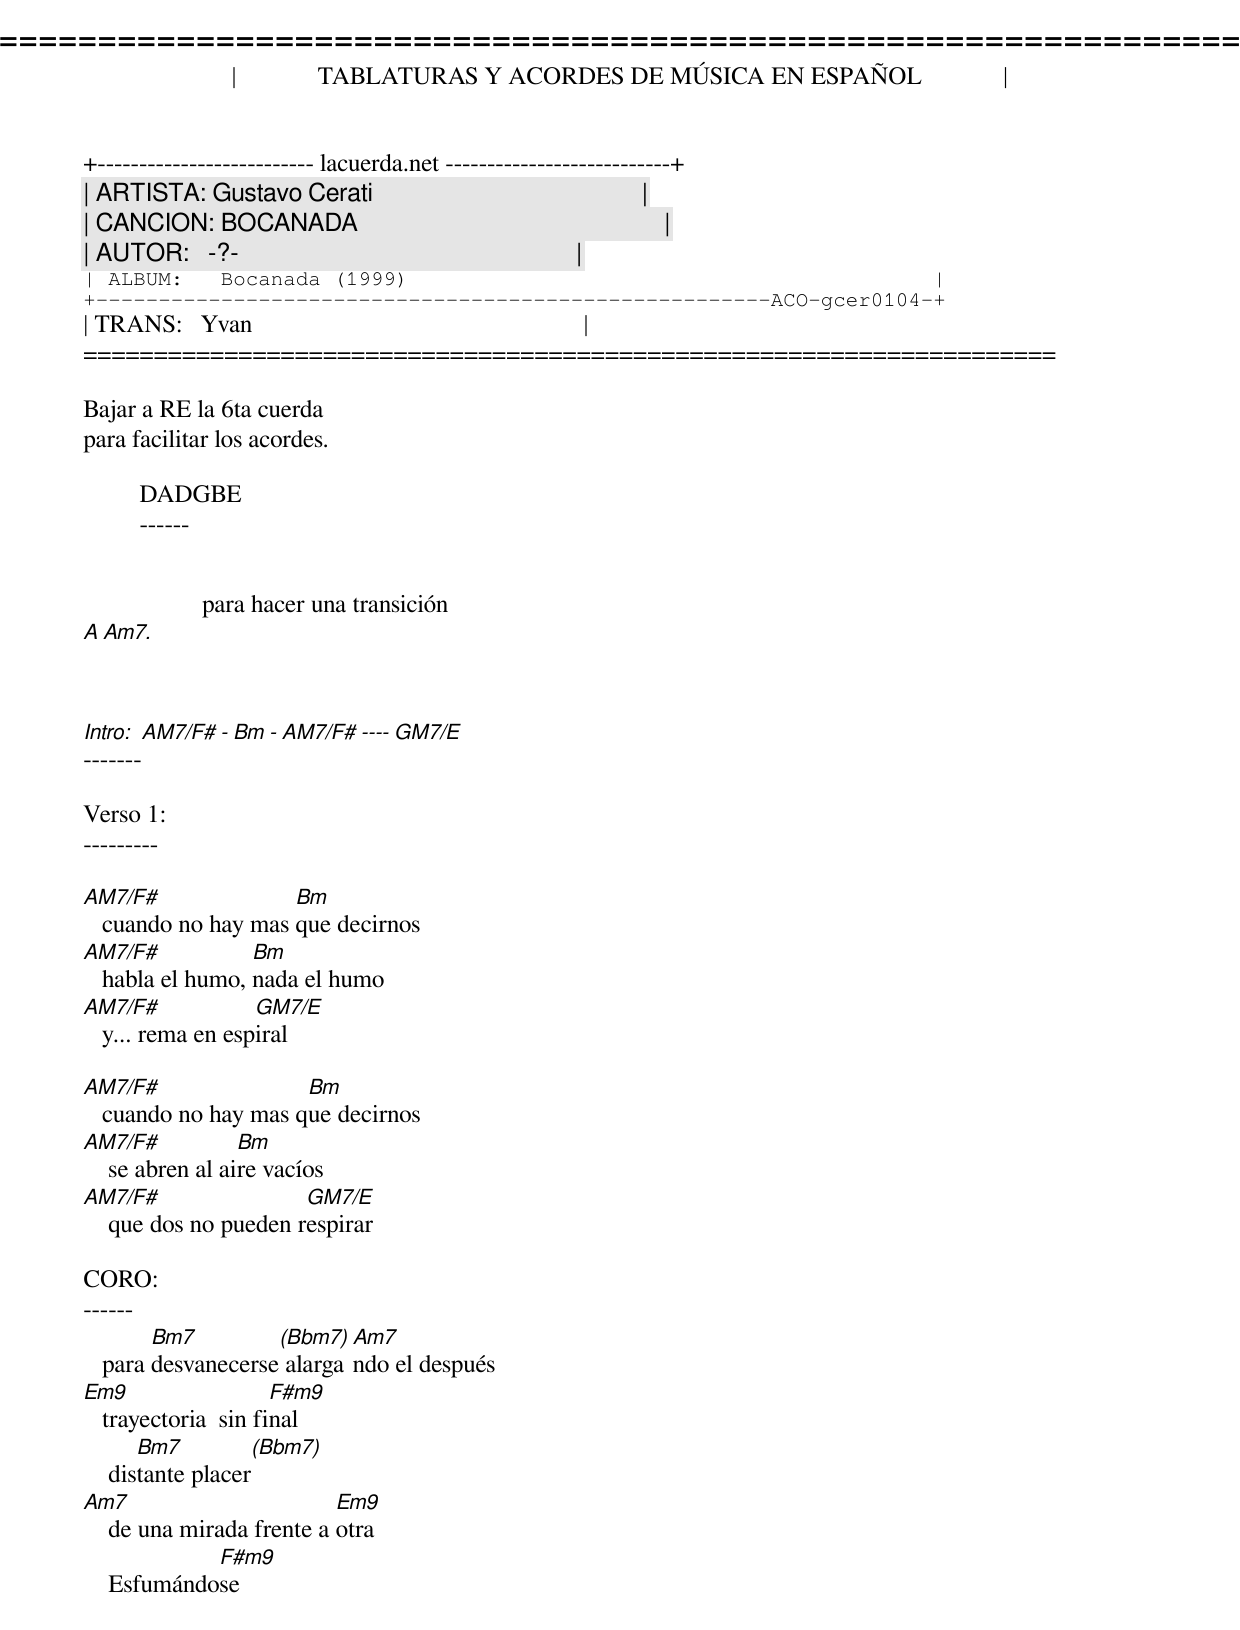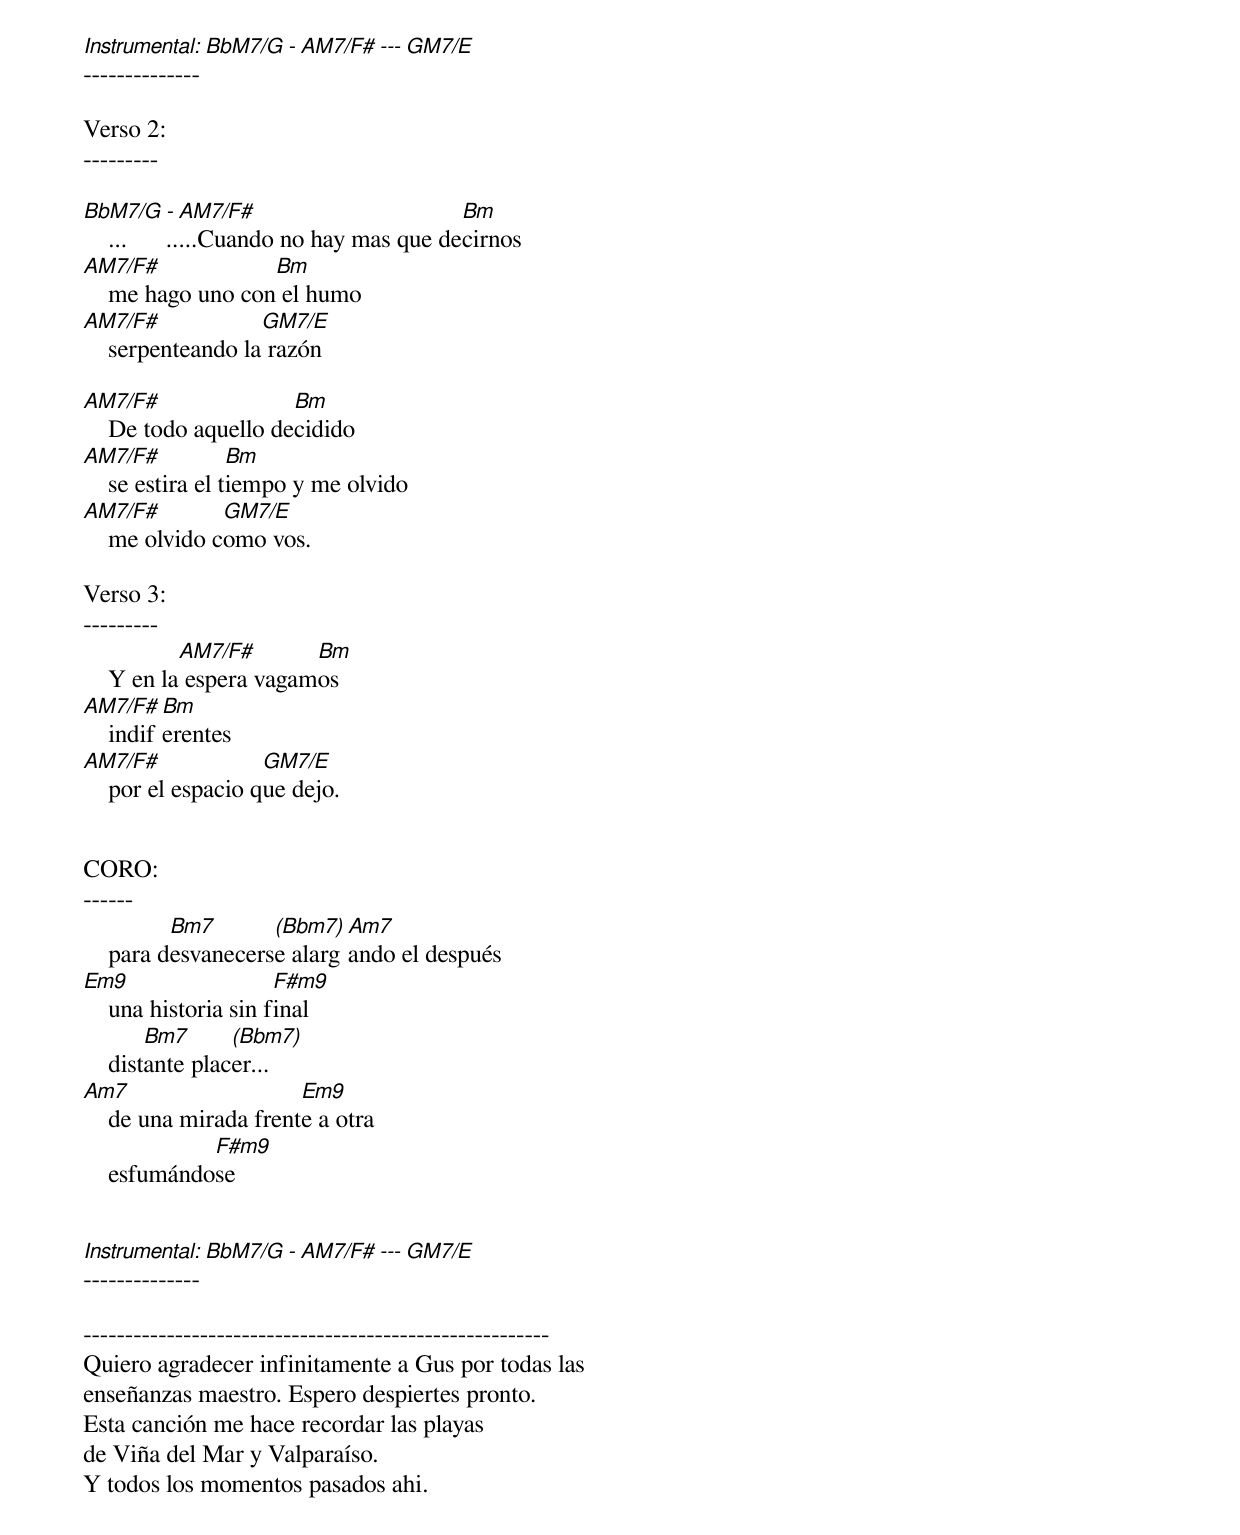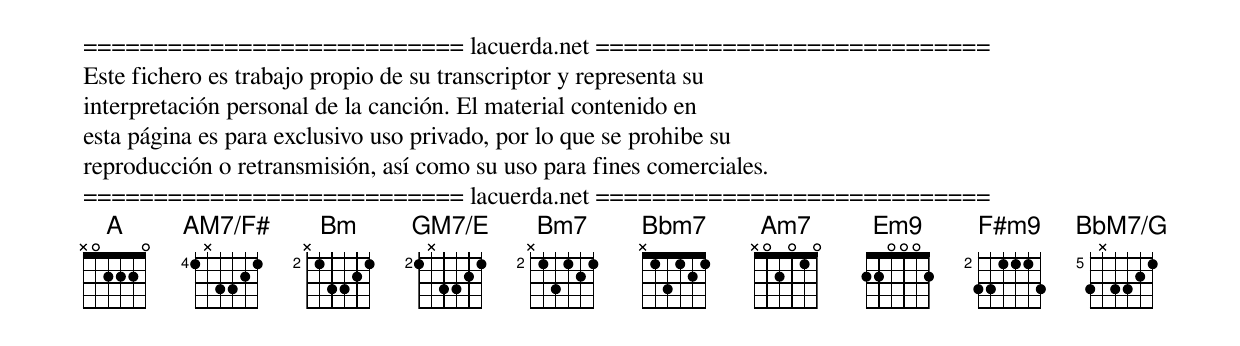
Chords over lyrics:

=====================================================================
|             TABLATURAS Y ACORDES DE MÚSICA EN ESPAÑOL             |
+-------------------------- lacuerda.net ---------------------------+
| ARTISTA: Gustavo Cerati                                           |
| CANCION: BOCANADA                                                 |
| AUTOR:   -?-                                                      |
| ALBUM:   Bocanada (1999)                                          |
+------------------------------------------------------ACO-gcer0104-+
| TRANS:   Yvan                                                     |
=====================================================================

Bajar a RE la 6ta cuerda
para facilitar los acordes.

         DADGBE
         ------
AM7/F# = 4x6654
Bm     = x24432
GM7/E  = 2x4432

Bm7    = x24232

Bbm7   = x13121[-- esta nota es opcional
                   para hacer una transición
                   A Am7.
Am7    = x02010
Em9    = 220002 - x75770
F#m9   = 442224 - x9799x

BbM7/G = 7x7765


Intro:  AM7/F# - Bm - AM7/F# ---- GM7/E
-------

Verso 1:
---------

AM7/F#               Bm
   cuando no hay mas que decirnos
AM7/F#            Bm
   habla el humo, nada el humo
AM7/F#             GM7/E
   y... rema en espiral

AM7/F#                Bm
   cuando no hay mas que decirnos
AM7/F#            Bm
    se abren al aire vacíos
AM7/F#                 GM7/E
    que dos no pueden respirar

CORO:
------
        Bm7         (Bbm7) Am7
   para desvanecerse alargando el después
Em9                   F#m9
   trayectoria  sin final
       Bm7         (Bbm7)
    distante placer
Am7                        Em9
    de una mirada frente a otra
             F#m9
    Esfumándose


Instrumental:   BbM7/G - AM7/F# --- GM7/E
--------------

Verso 2:
---------

BbM7/G - AM7/F#                     Bm
    ........Cuando no hay mas que decirnos
AM7/F#             Bm
    me hago uno con el humo
AM7/F#             GM7/E
    serpenteando la razón

AM7/F#                Bm
    De todo aquello decidido
AM7/F#            Bm
    se estira el tiempo y me olvido
AM7/F#         GM7/E
    me olvido como vos.

Verso 3:
---------
           AM7/F#       Bm
    Y en la espera vagamos
AM7/F#   Bm
    indiferentes
AM7/F#              GM7/E
    por el espacio que dejo.


CORO:
------
          Bm7       (Bbm7) Am7
    para desvanecerse alargando el después
Em9                   F#m9
    una historia sin final
        Bm7      (Bbm7)
    distante placer...
Am7                    Em9
    de una mirada frente a otra
             F#m9
    esfumándose


Instrumental:   BbM7/G - AM7/F# --- GM7/E
--------------

--------------------------------------------------------
Quiero agradecer infinitamente a Gus por todas las
enseñanzas maestro. Espero despiertes pronto.
Esta canción me hace recordar las playas
de Viña del Mar y Valparaíso.
Y todos los momentos pasados ahi.


=========================== lacuerda.net ============================
Este fichero es trabajo propio de su transcriptor y representa su
interpretación personal de la canción. El material contenido en
esta página es para exclusivo uso privado, por lo que se prohibe su
reproducción o retransmisión, así como su uso para fines comerciales.
=========================== lacuerda.net ============================
